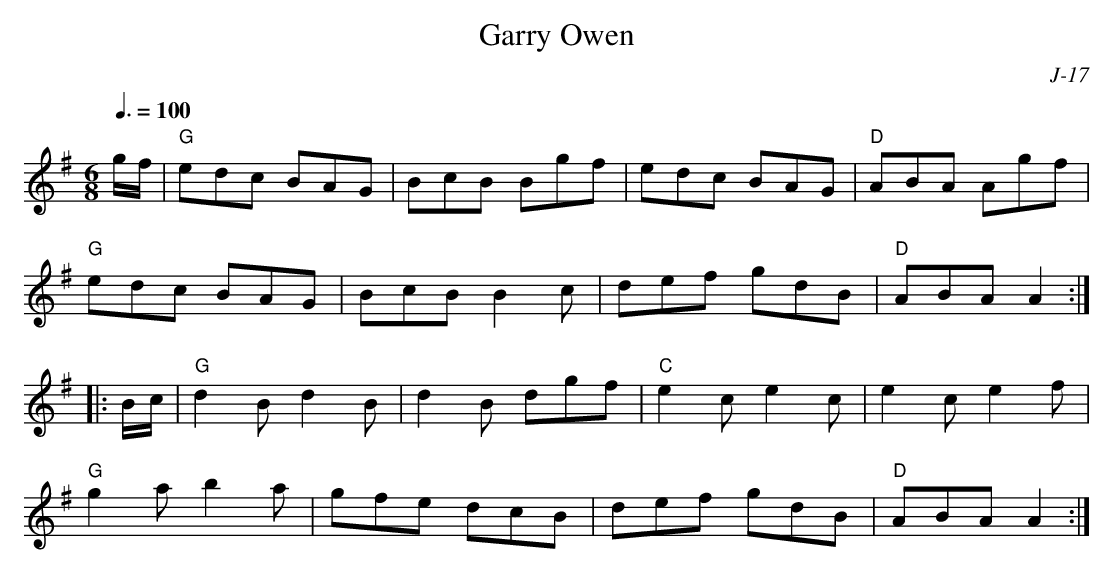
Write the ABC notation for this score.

X:1
T:Garry Owen
C:J-17
z: posted by Albert, 5/00
M:6/8
L:1/8
Q:3/8=100
K:G
g/f/| "G"edc BAG| BcB Bgf| edc BAG| "D"ABA Agf|
      "G"edc BAG| BcB B2c| def gdB| "D"ABA A2 :|
|:\
B/c/| "G"d2B d2B| d2B dgf| "C"e2c e2c| e2c e2f|
      "G"g2a b2a| gfe dcB| def gdB| "D"ABA A2 :|
